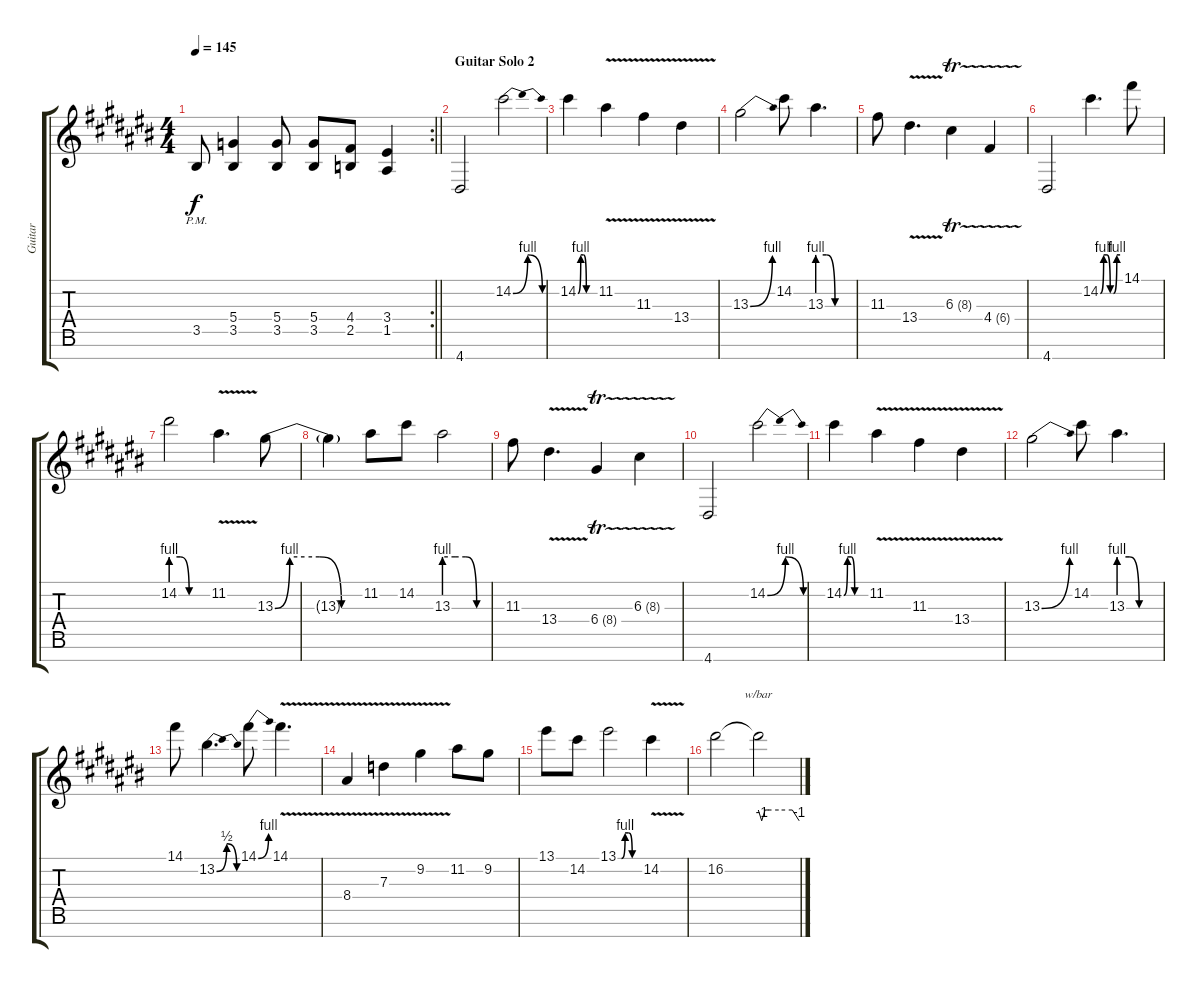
\track ("Guitar" "Guitar") {instrument distortionguitar}
\staff {score tabs}
\tuning (E4 B3 G3 D3 A2 E2 B1) {hide}
\rc 2
\ts (4 4)
\tempo 145
\clef g2
\barLineRight lightlight
\ks c#
3.5{pm}.8{dy f} (5.4 3.5).4 (5.4 3.5).8 (5.4 3.5).8 (4.4 2.5).8 (3.4 1.5).4 |
\section ("" "Guitar Solo 2")
4.7.2 14.2{be (bendrelease 0 0 15 4 49 4 60 0)}.2 |
14.2{be (custom 0 0 10 4 20 4 30 0 60 0)}.4 11.2{v}.4 11.3{v}.4 13.4{v}.4 |
13.3{be (bend 0 0 60 4)}.2 14.2.8 13.3{be (custom 0 4 15 4 30 0 60 0)}.4{d} |
11.3.8 13.4{v}.4{d} 6.3{tr (8 16)}.4 4.4{tr (6 16)}.4 |
4.7.2 14.2{be (custom 0 0 10 4 20 4 30 0 40 0 50 4 60 4)}.4{d} 14.1.8 |
14.2{be (custom 0 4 15 4 30 0 60 0)}.2 11.2{v}.4{d} 13.3{be (custom 0 0 10 4 20 4 30 4 45 0 60 0)}.8 |
13.3{t}.4 11.2.8 14.2.8 13.3{be (custom 0 4 15 4 30 4 45 0 60 0)}.2 |
11.3.8 13.4{v}.4{d} 6.4{tr (8 16)}.4 6.3{tr (8 16)}.4 |
4.7.2 14.2{be (bendrelease 0 0 15 4 49 4 60 0)}.2 |
14.2{be (custom 0 0 10 4 20 4 30 0 60 0)}.4 11.2{v}.4 11.3{v}.4 13.4{v}.4 |
13.3{be (bend 0 0 60 4)}.2 14.2.8 13.3{be (custom 0 4 15 4 30 0 60 0)}.4{d} |
14.1.8 13.2{be (bendrelease 0 0 15 2 46 2 60 0)}.4{d} 14.1{be (bend 0 0 60 4)}.8 14.1{v}.4{d} |
8.4{v}.4 7.3{v}.4 9.2{v}.4 11.2.8 9.2.8 |
13.1.8 14.2.8 13.1{be (custom 0 0 10 0 20 4 30 4 40 0 45 0 60 0)}.2 14.2{v}.4 |
16.2.2 16.2{t}.2{tbe (custom default 0 0 5 -4 10 0 15 0 30 0 50 0 60 -4)}
